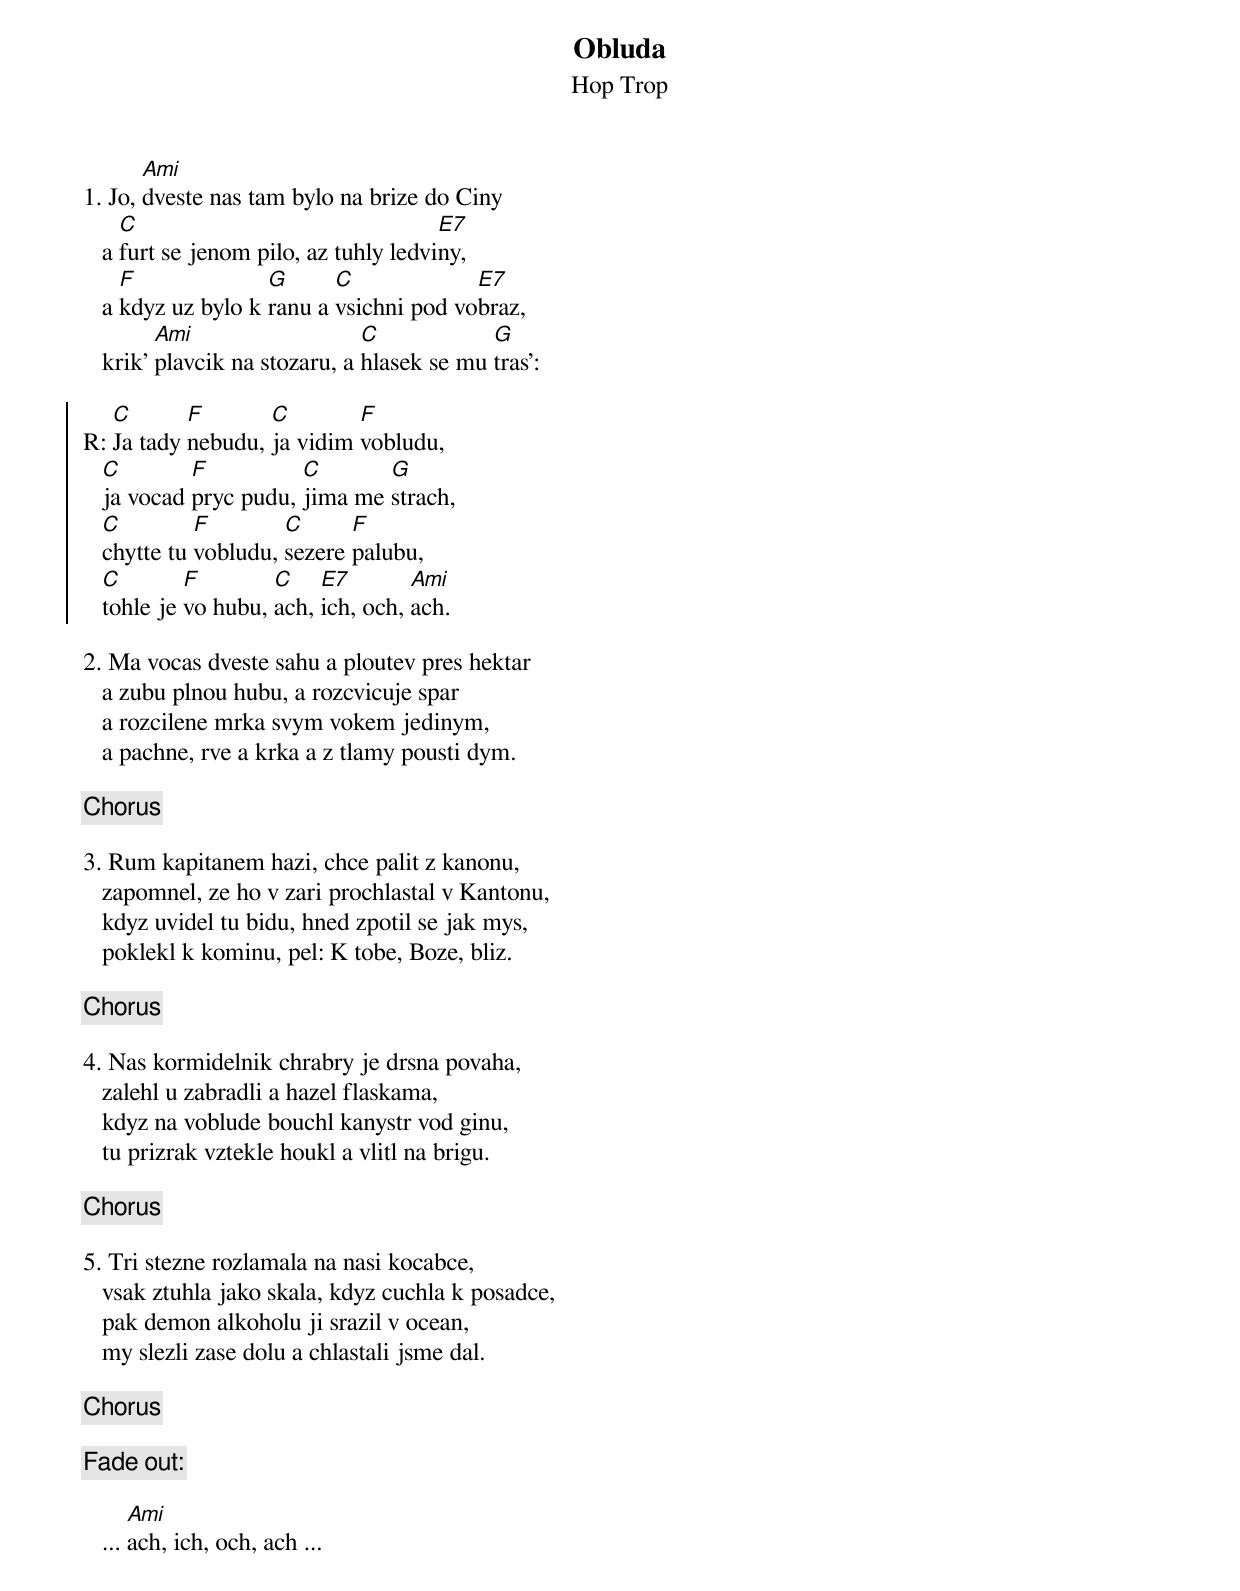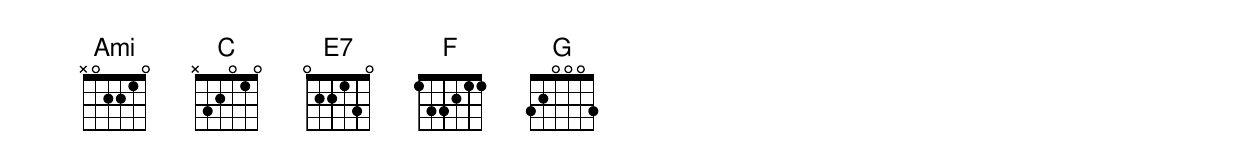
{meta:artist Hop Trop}
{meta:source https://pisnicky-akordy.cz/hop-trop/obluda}

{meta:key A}
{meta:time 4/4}

{title: Obluda}
{subtitle: Hop Trop}

{start_of_verse}
1. Jo, [Ami]dveste nas tam bylo na brize do Ciny
   a [C]furt se jenom pilo, az tuhly ledvi[E7]ny,
   a [F]kdyz uz bylo k [G]ranu a [C]vsichni pod vo[E7]braz,
   krik' [Ami]plavcik na stozaru, a [C]hlasek se mu [G]tras':
{end_of_verse}

{soc}
R: [C]Ja tady [F]nebudu, [C]ja vidim [F]vobludu,
   [C]ja vocad [F]pryc pudu, [C]jima me [G]strach,
   [C]chytte tu [F]vobludu, [C]sezere [F]palubu,
   [C]tohle je [F]vo hubu, [C]ach, [E7]ich, och, [Ami]ach.
{eoc}

{start_of_verse}
2. Ma vocas dveste sahu a ploutev pres hektar
   a zubu plnou hubu, a rozcvicuje spar
   a rozcilene mrka svym vokem jedinym,
   a pachne, rve a krka a z tlamy pousti dym.
{end_of_verse}

{chorus}

{start_of_verse}
3. Rum kapitanem hazi, chce palit z kanonu,
   zapomnel, ze ho v zari prochlastal v Kantonu,
   kdyz uvidel tu bidu, hned zpotil se jak mys,
   poklekl k kominu, pel: K tobe, Boze, bliz.
{end_of_verse}

{chorus}

{start_of_verse}
4. Nas kormidelnik chrabry je drsna povaha,
   zalehl u zabradli a hazel flaskama,
   kdyz na voblude bouchl kanystr vod ginu,
   tu prizrak vztekle houkl a vlitl na brigu.
{end_of_verse}

{chorus}

{start_of_verse}
5. Tri stezne rozlamala na nasi kocabce,
   vsak ztuhla jako skala, kdyz cuchla k posadce,
   pak demon alkoholu ji srazil v ocean,
   my slezli zase dolu a chlastali jsme dal.
{end_of_verse}

{chorus}

{comment: Fade out:}

       [Ami]
   ... ach, ich, och, ach ...
